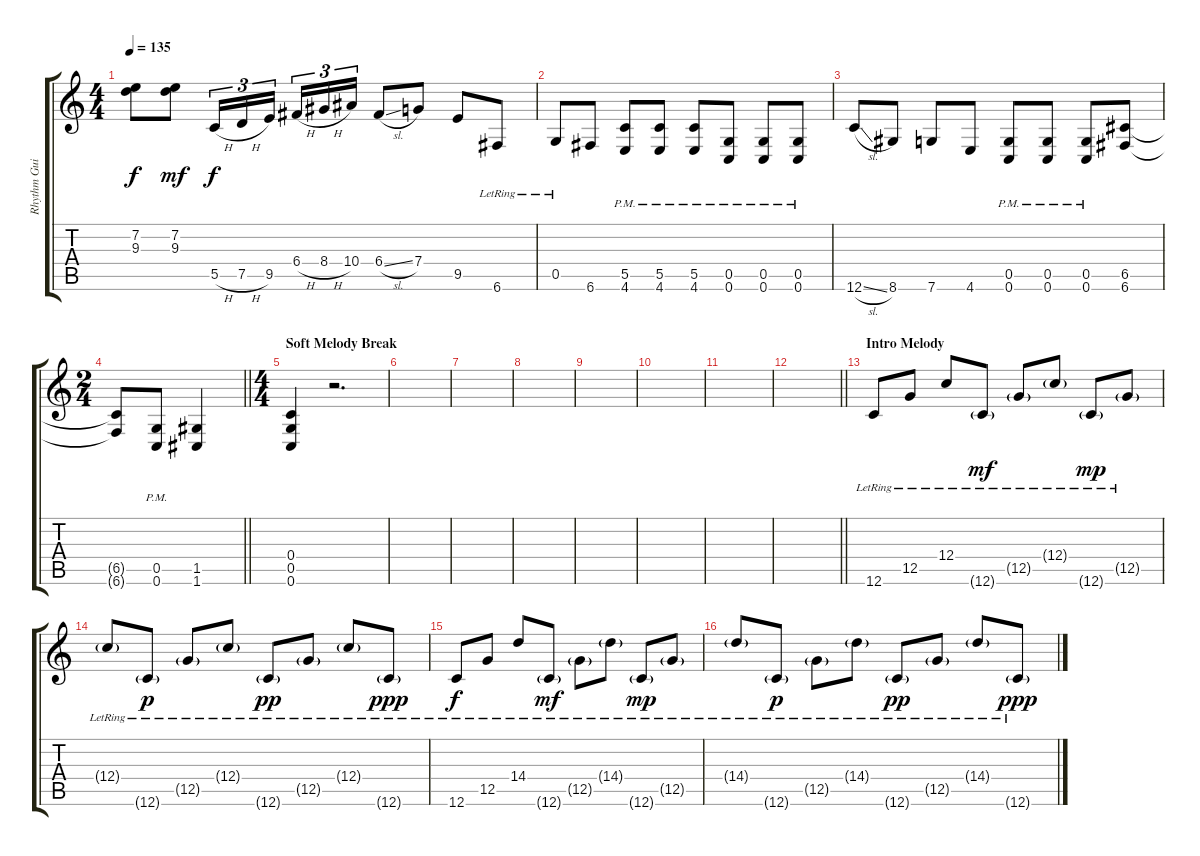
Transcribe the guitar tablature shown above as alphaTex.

\track ("Rhythm Guitar R" "Rhythm Gui") {instrument distortionguitar}
\staff {score tabs}
\tuning (D4 A3 F3 C3 G2 C2) {hide}
\ts (4 4)
\tempo 135
\clef g2
\ks c
(7.2{t} 9.3{t}).8{dy f} (7.2 9.3).8{dy mf} 5.5{h}.16{tu (3 2) dy f} 7.5{h}.16{tu (3 2)} 9.5.16{tu (3 2) beam splitsecondary} 6.4{h}.16{tu (3 2)} 8.4{h}.16{tu (3 2)} 10.4.16{tu (3 2)} 6.4{sl}.8 7.4.8 9.5.8 6.6{lr}.8 |
0.5{lr}.8 6.6.8 (5.5{pm} 4.6{pm}).8 (5.5{pm} 4.6{pm}).8 (5.5{pm} 4.6{pm}).8 (0.5{pm} 0.6{pm}).8 (0.5{pm} 0.6{pm}).8 (0.5{pm} 0.6{pm}).8 |
12.6{sl}.8 8.6.8 7.6.8 4.6.8 (0.5{pm} 0.6{pm}).8 (0.5{pm} 0.6{pm}).8 (0.5{pm} 0.6{pm}).8 (6.5 6.6).8 |
\ts (2 4)
\barLineRight lightlight
(6.5{t} 6.6{t}).8 (0.5{pm} 0.6{pm}).8 (1.5 1.6).4 |
\ts (4 4)
\section ("" "Soft Melody Break")
(0.4 0.5 0.6).4 r.2{d} |
|
|
|
|
|
|
\barLineRight lightlight
|
\section ("" "Intro Melody")
12.6{lr}.8{balance 8 instrument electricguitarjazz} 12.5{lr}.8 12.4{lr}.8 12.6{g lr}.8{dy mf} 12.5{g lr}.8 12.4{g lr}.8 12.6{g lr}.8{dy mp} 12.5{g lr}.8 |
12.4{g lr}.8 12.6{g lr}.8{dy p} 12.5{g lr}.8 12.4{g lr}.8 12.6{g lr}.8{dy pp} 12.5{g lr}.8 12.4{g lr}.8 12.6{g lr}.8{dy ppp} |
12.6{lr}.8{dy f} 12.5{lr}.8 14.4{lr}.8 12.6{g lr}.8{dy mf} 12.5{g lr}.8 14.4{g lr}.8 12.6{g lr}.8{dy mp} 12.5{g lr}.8 |
14.4{g lr}.8 12.6{g lr}.8{dy p} 12.5{g lr}.8 14.4{g lr}.8 12.6{g lr}.8{dy pp} 12.5{g lr}.8 14.4{g lr}.8 12.6{g lr}.8{dy ppp}
